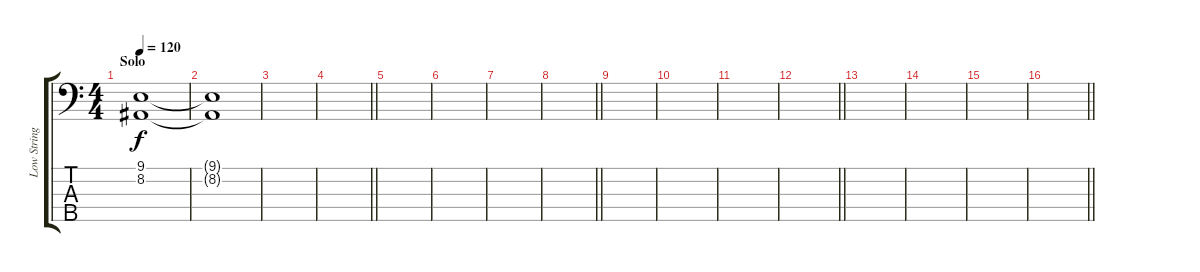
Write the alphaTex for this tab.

\track ("Low Strings Standard" "Low String") {instrument stringensemble1}
\staff {score tabs}
\tuning (G2 D2 A1 E1 B0) {hide}
\ts (4 4)
\section ("" "Solo")
\tempo 120
\clef f4
\ks c
(9.1 8.2).1{dy f volume 15} |
(9.1{t} 8.2{t}).1 |
|
\barLineRight lightlight
|
|
|
|
\barLineRight lightlight
|
\section ("" "")
|
|
|
\barLineRight lightlight
|
|
|
|
\barLineRight lightlight
